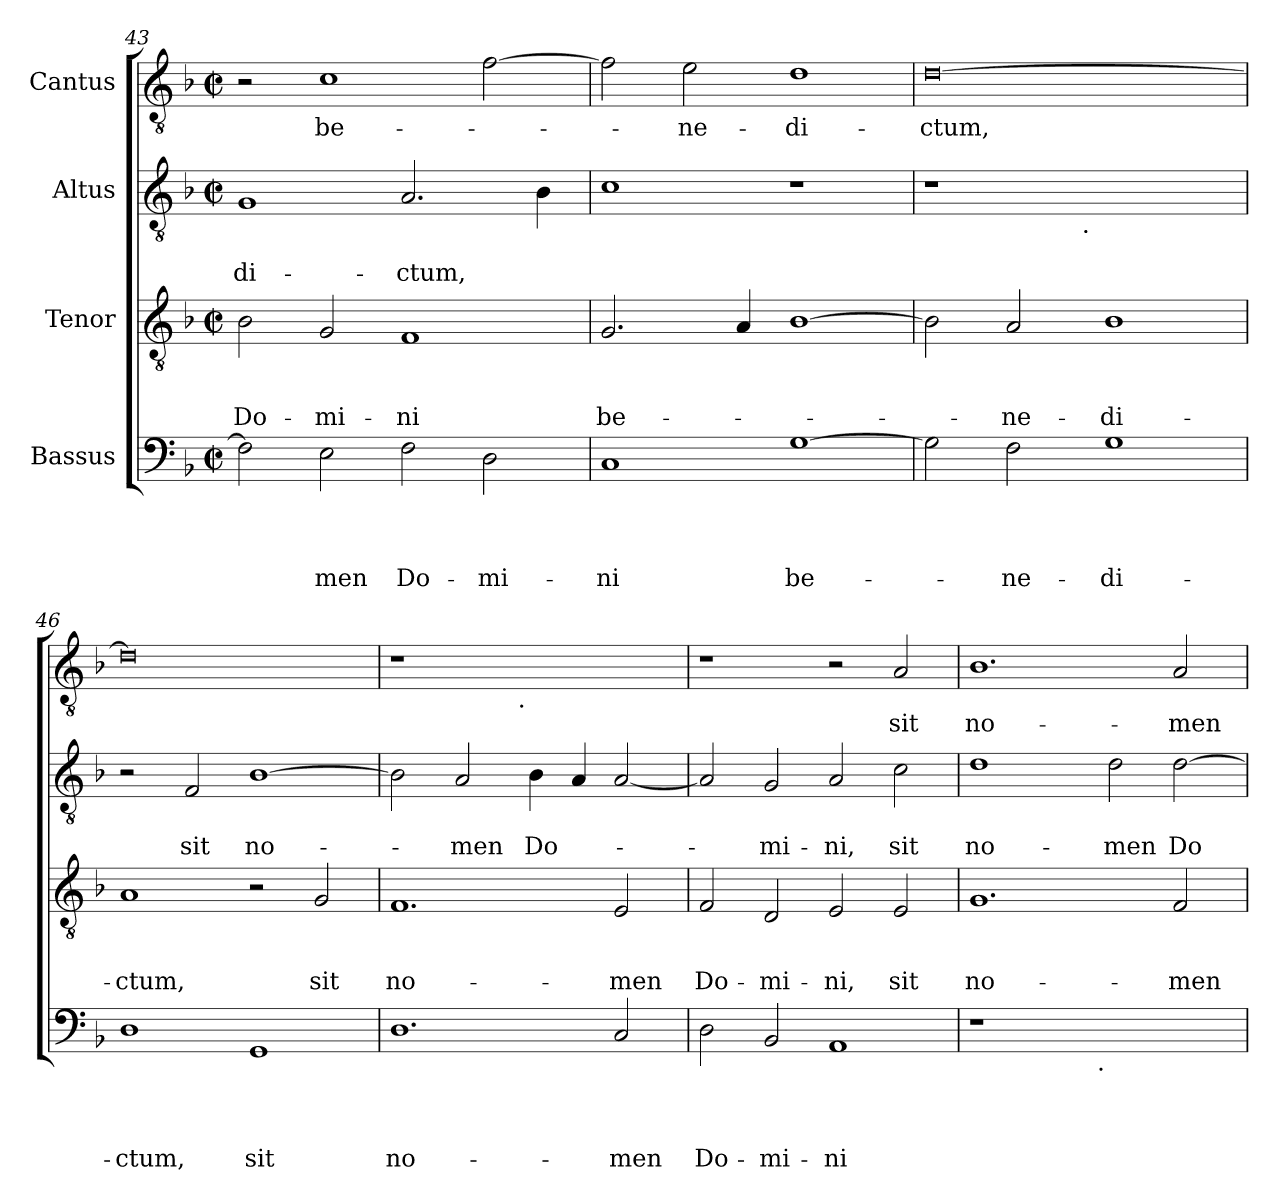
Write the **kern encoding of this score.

**kern	**text	**text	**text	**text	**kern	**text	**text	**text	**kern	**text	**text	**kern	**text
*part4	*part4	*part4	*part4	*part4	*part3	*part3	*part3	*part3	*part2	*part2	*part2	*part1	*part1
*staff4	*staff4	*staff4	*staff4	*staff4	*staff3	*staff3	*staff3	*staff3	*staff2	*staff2	*staff2	*staff1	*staff1
*I"Bassus	*	*	*	*	*I"Tenor	*	*	*	*I"Altus	*	*	*I"Cantus	*
*clefF4	*	*	*	*	*clefGv2	*	*	*	*clefGv2	*	*	*clefGv2	*
*k[b-]	*	*	*	*	*k[b-]	*	*	*	*k[b-]	*	*	*k[b-]	*
*F:	*	*	*	*	*F:	*	*	*	*F:	*	*	*F:	*
*M2/2	*	*	*	*	*M2/2	*	*	*	*M2/2	*	*	*M2/2	*
*met(c|)	*	*	*	*	*met(c|)	*	*	*	*met(c|)	*	*	*met(c|)	*
=43	=43	=43	=43	=43	=43	=43	=43	=43	=43	=43	=43	=43	=43
!	!	!	!	!	!	!	!	!LO:LY:b	!	!	!LO:LY:b	!	!
2F\]	.	.	.	.	2B-\	.	.	Do-	1G	.	-di-	2r	.
!	!	!	!	!LO:LY:b	!	!	!	!LO:LY:b	!	!	!	!	!LO:LY:b
2E\	.	.	.	-men	2G/	.	.	-mi-	.	.	.	1c	be-
!	!	!	!	!LO:LY:b	!	!	!	!LO:LY:b	!	!	!LO:LY:b	!	!
2F\	.	.	.	Do-	1F	.	.	-ni	2.A/	.	-ctum,	.	.
!	!	!	!	!LO:LY:b	!	!	!	!	!	!	!	!	!
2D\	.	.	.	-mi-	.	.	.	.	.	.	.	[>2f\	.
.	.	.	.	.	.	.	.	.	4B-\	.	.	.	.
=44	=44	=44	=44	=44	=44	=44	=44	=44	=44	=44	=44	=44	=44
!	!	!	!	!LO:LY:b	!	!	!	!LO:LY:b	!	!	!	!	!
1C	.	.	.	-ni	2.G/	.	.	be-	1c	.	.	2f\]	.
!	!	!	!	!	!	!	!	!	!	!	!	!	!LO:LY:b
.	.	.	.	.	.	.	.	.	.	.	.	2e\	-ne-
.	.	.	.	.	4A/	.	.	.	.	.	.	.	.
!	!	!	!	!LO:LY:b	!	!	!	!	!	!	!	!	!LO:LY:b
[>1G	.	.	.	be-	[>1B-	.	.	.	1r	.	.	1d	-di-
=45	=45	=45	=45	=45	=45	=45	=45	=45	=45	=45	=45	=45	=45
!	!	!	!	!	!	!	!	!	!	!	!	!	!LO:LY:b
*	*	*	*	*	*	*	*	*	*^	*	*	*	*
2G\]	.	.	.	.	2B-\]	.	.	.	1r	2...ryy	.	.	[<0d	-ctum,
!	!	!	!	!LO:LY:b	!	!	!	!LO:LY:b	!	!	!	!	!	!
2F\	.	.	.	-ne-	2A/	.	.	-ne-	.	.	.	.	.	.
!	!	!	!	!	!	!	!	!	!	!LO:TX:b:t=.	!	!	!	!
.	.	.	.	.	.	.	.	.	.	1ryy	.	.	.	.
!	!	!	!	!LO:LY:b	!	!	!	!LO:LY:b	!	!	!	!	!	!
1G	.	.	.	-di-	1B-	.	.	-di-	1ryy	.	.	.	.	.
.	.	.	.	.	.	.	.	.	.	16ryy	.	.	.	.
!!LO:PB:g=z
=46	=46	=46	=46	=46	=46	=46	=46	=46	=46	=46	=46	=46	=46	=46
!	!	!	!	!LO:LY:b	!	!	!	!LO:LY:b	!	!	!	!	!	!
*	*	*	*	*	*	*	*	*	*v	*v	*	*	*	*
1D	.	.	.	-ctum,	1A	.	.	-ctum,	2r	.	.	0d]	.
!	!	!	!	!	!	!	!	!	!	!	!LO:LY:b	!	!
.	.	.	.	.	.	.	.	.	2F/	.	sit	.	.
!	!	!	!	!LO:LY:b	!	!	!	!	!	!	!LO:LY:b	!	!
1GG	.	.	.	sit	2r	.	.	.	[>1B-	.	no-	.	.
!	!	!	!	!	!	!	!	!LO:LY:b	!	!	!	!	!
.	.	.	.	.	2G/	.	.	sit	.	.	.	.	.
=47	=47	=47	=47	=47	=47	=47	=47	=47	=47	=47	=47	=47	=47
!	!	!	!	!LO:LY:b	!	!	!	!LO:LY:b	!	!	!	!	!
*	*	*	*	*	*	*	*	*	*	*	*	*^	*
1.D	.	.	.	no-	1.F	.	.	no-	2B-\]	.	.	1r	2ryy	.
!	!	!	!	!	!	!	!	!	!	!	!LO:LY:b	!	!	!
.	.	.	.	.	.	.	.	.	2A/	.	-men	.	4...ryy	.
!	!	!	!	!	!	!	!	!	!	!	!	!	!LO:TX:b:t=.	!
.	.	.	.	.	.	.	.	.	.	.	.	.	1ryy	.
!	!	!	!	!	!	!	!	!	!	!	!LO:LY:b	!	!	!
.	.	.	.	.	.	.	.	.	4B-\	.	Do-	1ryy	.	.
.	.	.	.	.	.	.	.	.	4A/	.	.	.	.	.
!	!	!	!	!LO:LY:b	!	!	!	!LO:LY:b	!	!	!	!	!	!
2C/	.	.	.	-men	2E/	.	.	-men	[<2A/	.	.	.	.	.
.	.	.	.	.	.	.	.	.	.	.	.	.	32ryy	.
=48	=48	=48	=48	=48	=48	=48	=48	=48	=48	=48	=48	=48	=48	=48
!	!	!	!	!LO:LY:b	!	!	!	!LO:LY:b	!	!	!	!	!	!
*	*	*	*	*	*	*	*	*	*	*	*	*v	*v	*
2D\	.	.	.	Do-	2F/	.	.	Do-	2A/]	.	.	1r	.
!	!	!	!	!LO:LY:b	!	!	!	!LO:LY:b	!	!	!LO:LY:b	!	!
2BB-/	.	.	.	-mi-	2D/	.	.	-mi-	2G/	.	-mi-	.	.
!	!	!	!	!LO:LY:b	!	!	!	!LO:LY:b	!	!	!LO:LY:b	!	!
1AA	.	.	.	-ni	2E/	.	.	-ni,	2A/	.	-ni,	2r	.
!	!	!	!	!	!	!	!	!LO:LY:b	!	!	!LO:LY:b	!	!LO:LY:b
.	.	.	.	.	2E/	.	.	sit	2c\	.	sit	2A/	sit
=49	=49	=49	=49	=49	=49	=49	=49	=49	=49	=49	=49	=49	=49
!	!	!	!	!	!	!	!	!LO:LY:b	!	!	!LO:LY:b	!	!LO:LY:b
*^	*	*	*	*	*	*	*	*	*	*	*	*	*
1r	2ryy	.	.	.	.	1.G	.	.	no-	1d	.	no-	1.B-	no-
.	4...ryy	.	.	.	.	.	.	.	.	.	.	.	.	.
!	!LO:TX:b:t=.	!	!	!	!	!	!	!	!	!	!	!	!	!
.	1ryy	.	.	.	.	.	.	.	.	.	.	.	.	.
!	!	!	!	!	!	!	!	!	!	!	!	!LO:LY:b	!	!
1ryy	.	.	.	.	.	.	.	.	.	2d\	.	-men	.	.
!	!	!	!	!	!	!	!	!	!LO:LY:b	!	!	!LO:LY:b	!	!LO:LY:b
.	.	.	.	.	.	2F/	.	.	-men	[>2d\	.	Do-	2A/	-men
.	32ryy	.	.	.	.	.	.	.	.	.	.	.	.	.
*v	*v	*	*	*	*	*	*	*	*	*	*	*	*	*
=	=	=	=	=	=	=	=	=	=	=	=	=	=
*-	*-	*-	*-	*-	*-	*-	*-	*-	*-	*-	*-	*-	*-
